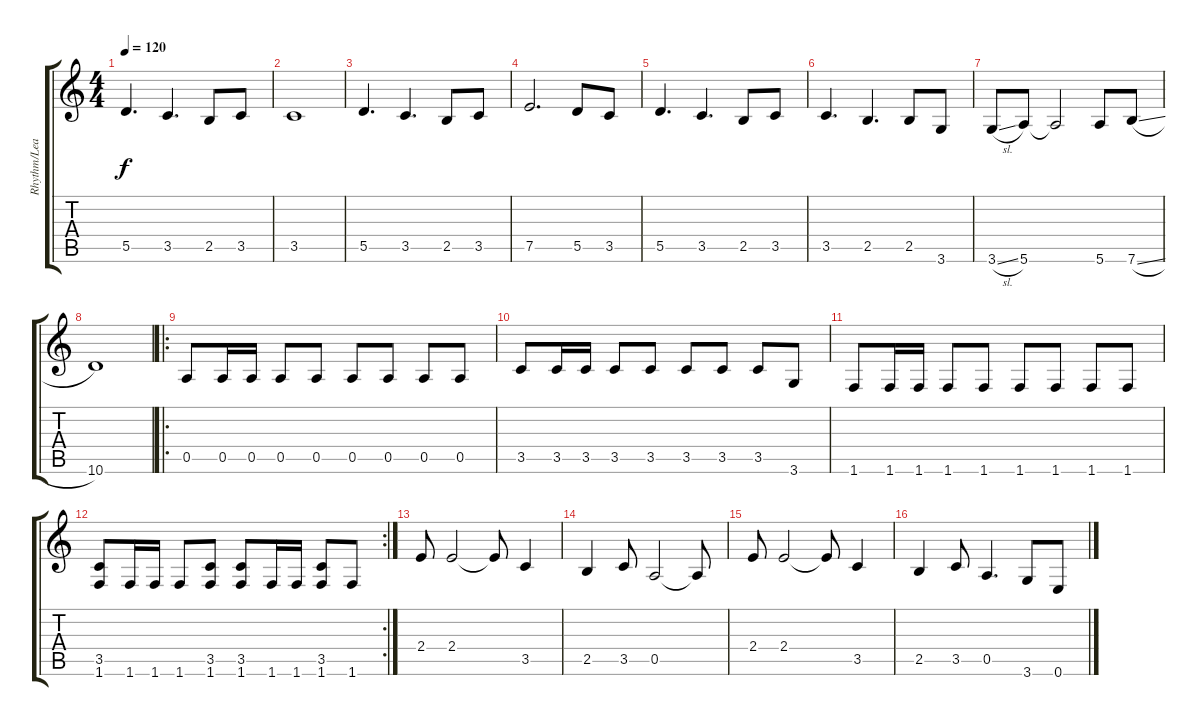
\track ("Rhythm/Lead" "Rhythm/Lea") {instrument distortionguitar}
\staff {score tabs}
\tuning (E4 B3 G3 D3 A2 E2) {hide}
\ts (4 4)
\tempo 120
\clef g2
\ks c
5.5.4{d dy f} 3.5.4{d} 2.5.8 3.5.8 |
3.5.1 |
5.5.4{d} 3.5.4{d} 2.5.8 3.5.8 |
7.5.2{d} 5.5.8 3.5.8 |
5.5.4{d} 3.5.4{d} 2.5.8 3.5.8 |
3.5.4{d} 2.5.4{d} 2.5.8 3.6.8 |
3.6{sl}.8 5.6.8 5.6{t}.2 5.6.8 7.6{sl}.8 |
10.6.1 |
\ro
0.5.8 0.5.16 0.5.16 0.5.8 0.5.8 0.5.8 0.5.8 0.5.8 0.5.8 |
3.5.8 3.5.16 3.5.16 3.5.8 3.5.8 3.5.8 3.5.8 3.5.8 3.6.8 |
1.6.8 1.6.16 1.6.16 1.6.8 1.6.8 1.6.8 1.6.8 1.6.8 1.6.8 |
\rc 2
(3.5 1.6).8 1.6.16 1.6.16 1.6.8 (3.5 1.6).8 (3.5 1.6).8 1.6.16 1.6.16 (3.5 1.6).8 1.6.8 |
2.4.8 2.4.2 2.4{t}.8 3.5.4 |
2.5.4 3.5.8 0.5.2 0.5{t}.8 |
2.4.8 2.4.2 2.4{t}.8 3.5.4 |
2.5.4 3.5.8 0.5.4{d} 3.6.8 0.6.8
